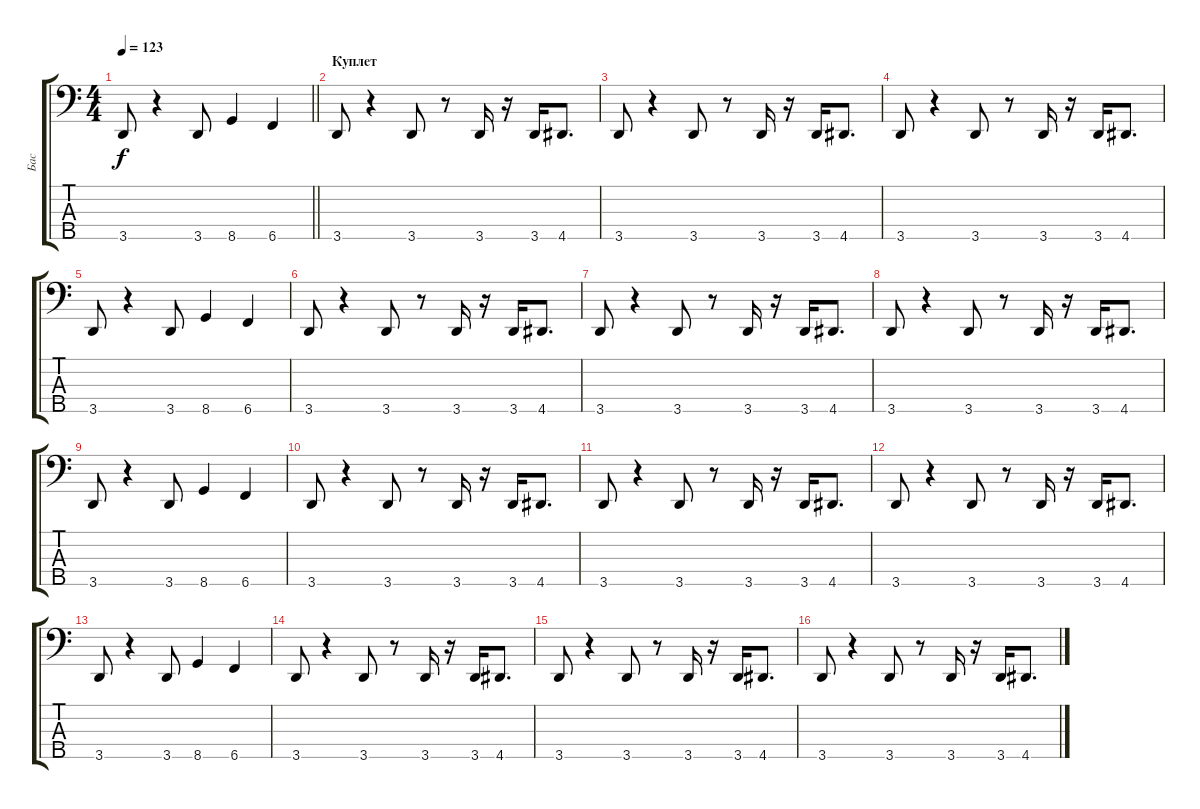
\track ("Бас" "Бас") {instrument electricbassfinger}
\staff {score tabs}
\tuning (G2 D2 A1 E1 B0) {hide}
\ts (4 4)
\tempo 123
\clef f4
\barLineRight lightlight
\ks c
3.5.8{dy f} r.4 3.5.8 8.5.4 6.5.4 |
\section ("" "Куплет")
3.5.8 r.4 3.5.8 r.8 3.5.16 r.16 3.5.16 4.5.8{d} |
3.5.8 r.4 3.5.8 r.8 3.5.16 r.16 3.5.16 4.5.8{d} |
3.5.8 r.4 3.5.8 r.8 3.5.16 r.16 3.5.16 4.5.8{d} |
3.5.8 r.4 3.5.8 8.5.4 6.5.4 |
3.5.8 r.4 3.5.8 r.8 3.5.16 r.16 3.5.16 4.5.8{d} |
3.5.8 r.4 3.5.8 r.8 3.5.16 r.16 3.5.16 4.5.8{d} |
3.5.8 r.4 3.5.8 r.8 3.5.16 r.16 3.5.16 4.5.8{d} |
3.5.8 r.4 3.5.8 8.5.4 6.5.4 |
3.5.8 r.4 3.5.8 r.8 3.5.16 r.16 3.5.16 4.5.8{d} |
3.5.8 r.4 3.5.8 r.8 3.5.16 r.16 3.5.16 4.5.8{d} |
3.5.8 r.4 3.5.8 r.8 3.5.16 r.16 3.5.16 4.5.8{d} |
3.5.8 r.4 3.5.8 8.5.4 6.5.4 |
3.5.8 r.4 3.5.8 r.8 3.5.16 r.16 3.5.16 4.5.8{d} |
3.5.8 r.4 3.5.8 r.8 3.5.16 r.16 3.5.16 4.5.8{d} |
3.5.8 r.4 3.5.8 r.8 3.5.16 r.16 3.5.16 4.5.8{d}
